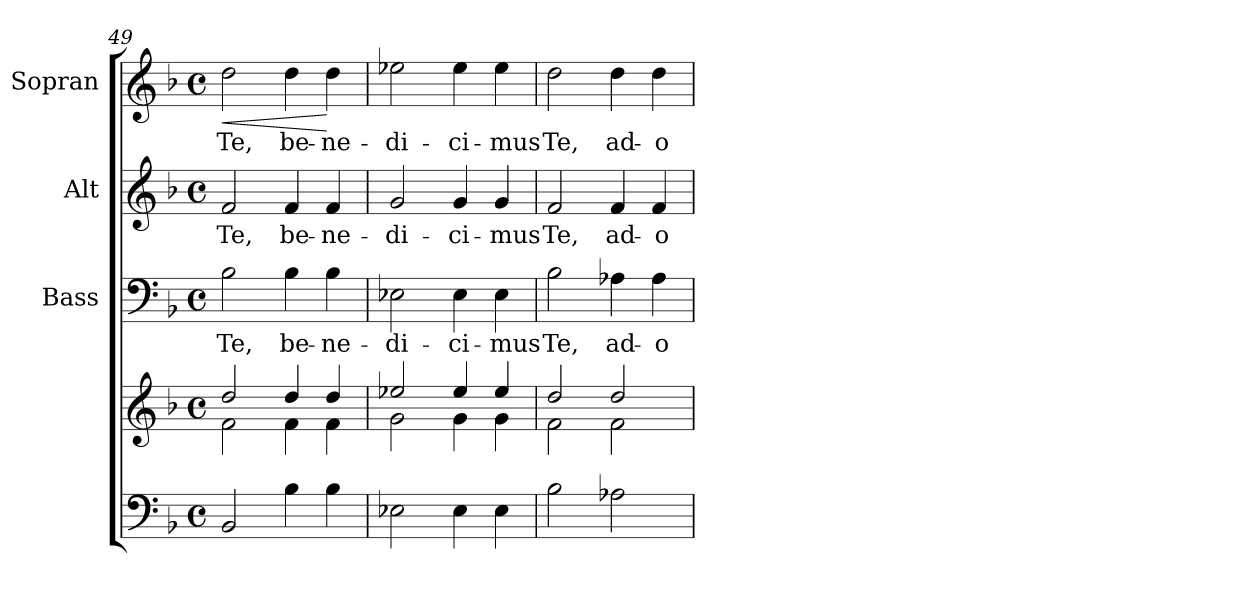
**kern	**kern	**kern	**text	**kern	**text	**kern	**text	**dynam
*part4	*part4	*part3	*part3	*part2	*part2	*part1	*part1	*part1
*staff5	*staff4	*staff3	*staff3	*staff2	*staff2	*staff1	*staff1	*staff1
*	*	*I"Bass	*	*I"Alt	*	*I"Sopran	*	*
*	*	*I'B.	*	*I'A.	*	*I'S.	*	*
*clefF4	*clefG2	*clefF4	*	*clefG2	*	*clefG2	*	*
*k[b-]	*k[b-]	*k[b-]	*	*k[b-]	*	*k[b-]	*	*
*F:	*F:	*F:	*	*F:	*	*F:	*	*
*M4/4	*M4/4	*M4/4	*	*M4/4	*	*M4/4	*	*
*met(c)	*met(c)	*met(c)	*	*met(c)	*	*met(c)	*	*
=49	=49	=49	=49	=49	=49	=49	=49	=49
*	*^	*	*	*	*	*	*	*
!	!	!	!	!LO:LY:b	!	!LO:LY:b	!	!LO:LY:b	!LO:HP:b
2BB-/	2dd/	2f\	2B-\	Te,	2f/	Te,	2dd\	Te,	<
!	!	!	!	!LO:LY:b	!	!LO:LY:b	!	!LO:LY:b	!
4B-\	4dd/	4f\	4B-\	be-	4f/	be-	4dd\	be-	.
!	!	!	!	!LO:LY:b	!	!LO:LY:b	!	!LO:LY:b	!
4B-\	4dd/	4f\	4B-\	-ne-	4f/	-ne-	4dd\	-ne-	[
=50	=50	=50	=50	=50	=50	=50	=50	=50	=50
!	!	!	!	!LO:LY:b	!	!LO:LY:b	!	!LO:LY:b	!
2E-X\	2ee-X/	2g\	2E-X\	-di-	2g/	-di-	2ee-X\	-di-	.
!	!	!	!	!LO:LY:b	!	!LO:LY:b	!	!LO:LY:b	!
4E-\	4ee-/	4g\	4E-\	-ci-	4g/	-ci-	4ee-\	-ci-	.
!	!	!	!	!LO:LY:b	!	!LO:LY:b	!	!LO:LY:b	!
4E-\	4ee-/	4g\	4E-\	-mus	4g/	-mus	4ee-\	-mus	.
!!LO:PB:g=z
=51	=51	=51	=51	=51	=51	=51	=51	=51	=51
!	!	!	!	!LO:LY:b	!	!LO:LY:b	!	!LO:LY:b	!
2B-\	2dd/	2f\	2B-\	Te,	2f/	Te,	2dd\	Te,	.
!	!	!	!	!LO:LY:b	!	!LO:LY:b	!	!LO:LY:b	!
2A-X\	2dd/	2f\	4A-X\	ad-	4f/	ad-	4dd\	ad-	.
!	!	!	!	!LO:LY:b	!	!LO:LY:b	!	!LO:LY:b	!
.	.	.	4A-\	-o-	4f/	-o-	4dd\	-o-	.
*	*v	*v	*	*	*	*	*	*	*
=	=	=	=	=	=	=	=	=
*-	*-	*-	*-	*-	*-	*-	*-	*-
